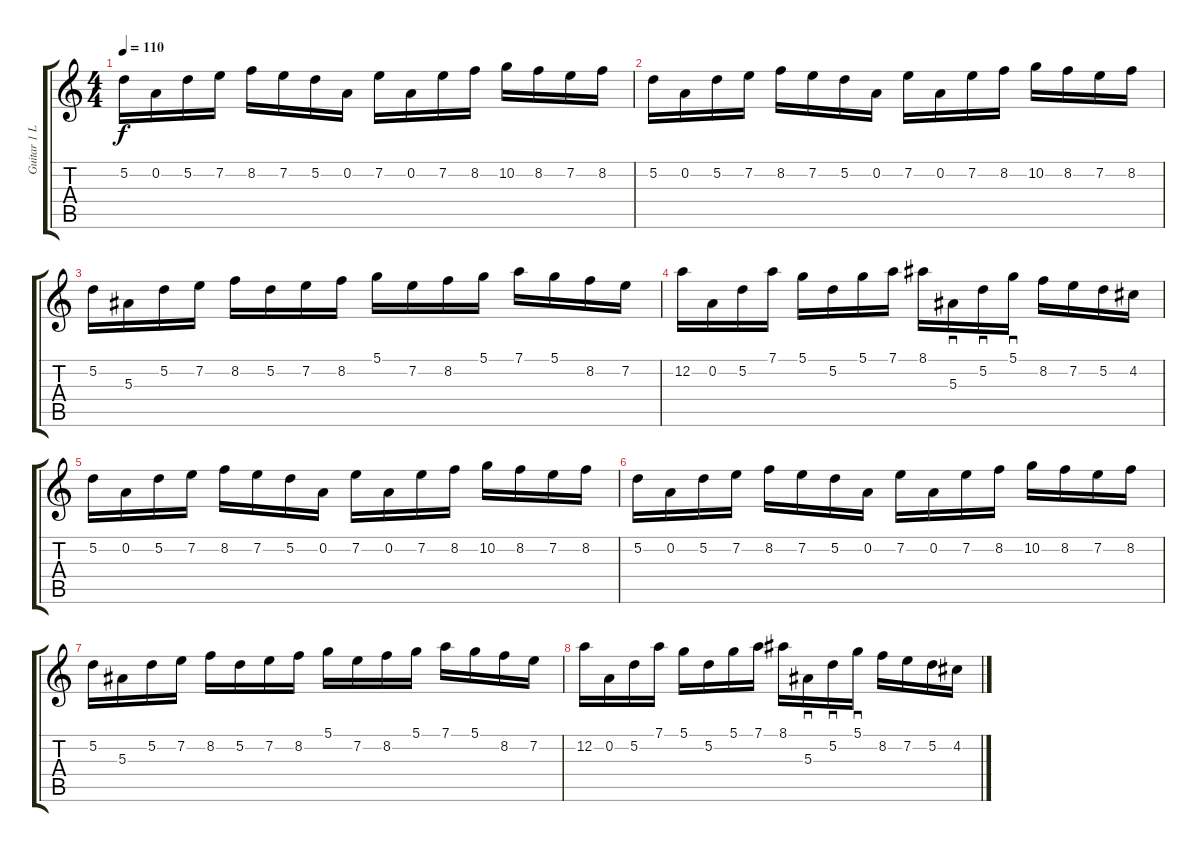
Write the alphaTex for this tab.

\track ("Guitar 1 Lead - Tonal" "Guitar 1 L") {instrument distortionguitar}
\staff {score tabs}
\tuning (D4 A3 F3 C3 G2 D2) {hide}
\ts (4 4)
\tempo 110
\clef g2
\ks c
5.2.16{dy f} 0.2.16 5.2.16 7.2.16 8.2.16 7.2.16 5.2.16 0.2.16 7.2.16 0.2.16 7.2.16 8.2.16 10.2.16 8.2.16 7.2.16 8.2.16 |
5.2.16 0.2.16 5.2.16 7.2.16 8.2.16 7.2.16 5.2.16 0.2.16 7.2.16 0.2.16 7.2.16 8.2.16 10.2.16 8.2.16 7.2.16 8.2.16 |
5.2.16 5.3.16 5.2.16 7.2.16 8.2.16 5.2.16 7.2.16 8.2.16 5.1.16 7.2.16 8.2.16 5.1.16 7.1.16 5.1.16 8.2.16 7.2.16 |
12.2.16 0.2.16 5.2.16 7.1.16 5.1.16 5.2.16 5.1.16 7.1.16 8.1.16 5.3.16{sd} 5.2.16{sd} 5.1.16{sd} 8.2.16 7.2.16 5.2.16 4.2.16 |
5.2.16 0.2.16 5.2.16 7.2.16 8.2.16 7.2.16 5.2.16 0.2.16 7.2.16 0.2.16 7.2.16 8.2.16 10.2.16 8.2.16 7.2.16 8.2.16 |
5.2.16 0.2.16 5.2.16 7.2.16 8.2.16 7.2.16 5.2.16 0.2.16 7.2.16 0.2.16 7.2.16 8.2.16 10.2.16 8.2.16 7.2.16 8.2.16 |
5.2.16 5.3.16 5.2.16 7.2.16 8.2.16 5.2.16 7.2.16 8.2.16 5.1.16 7.2.16 8.2.16 5.1.16 7.1.16 5.1.16 8.2.16 7.2.16 |
12.2.16 0.2.16 5.2.16 7.1.16 5.1.16 5.2.16 5.1.16 7.1.16 8.1.16 5.3.16{sd} 5.2.16{sd} 5.1.16{sd} 8.2.16 7.2.16 5.2.16 4.2.16
